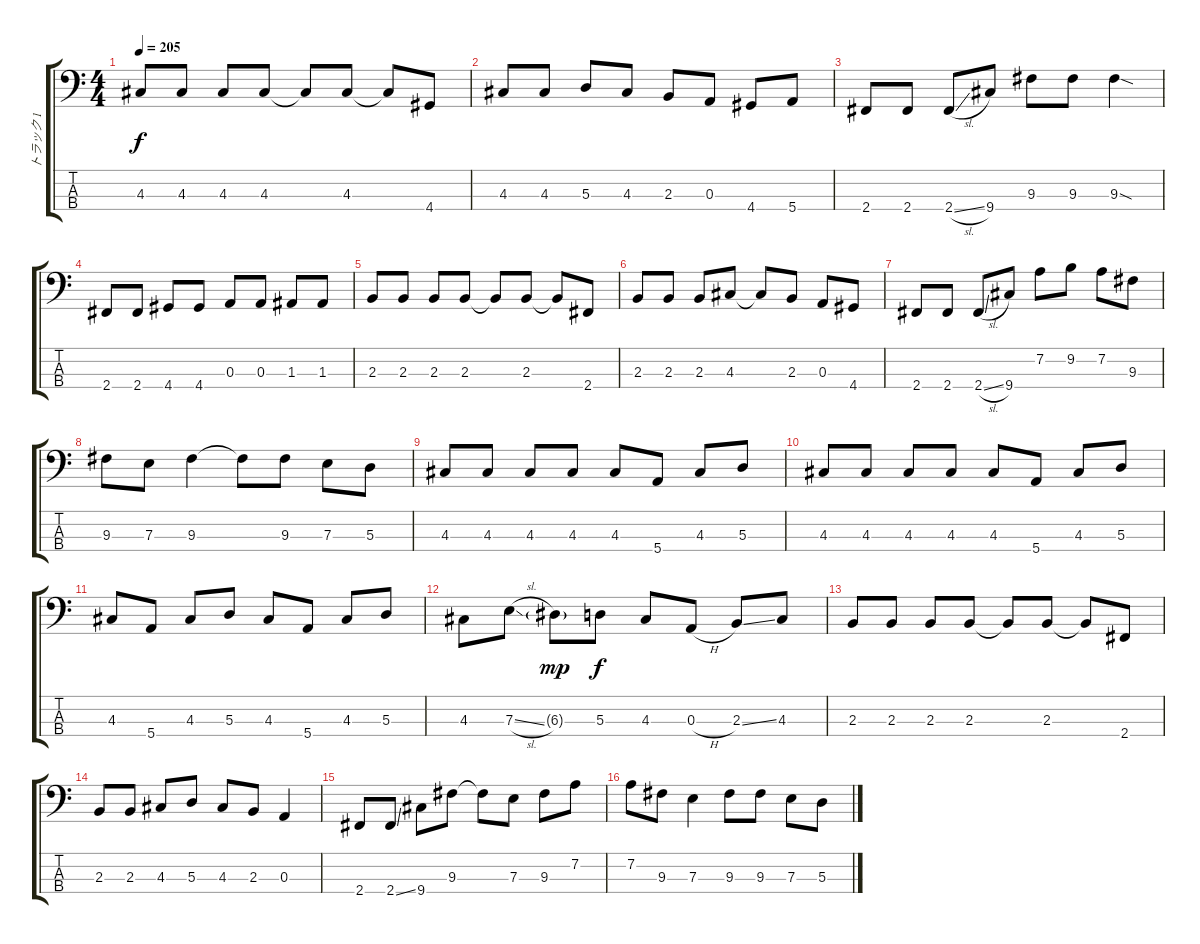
\track ("トラック 1" "トラック 1") {instrument electricbasspick}
\staff {score tabs}
\tuning (G2 D2 A1 E1) {hide}
\ts (4 4)
\tempo 205
\clef f4
\ks c
4.3.8{dy f} 4.3.8 4.3.8 4.3.8 4.3{t}.8 4.3.8 4.3{t}.8 4.4.8 |
4.3.8 4.3.8 5.3.8 4.3.8 2.3.8 0.3.8 4.4.8 5.4.8 |
2.4.8 2.4.8 2.4{sl}.8 9.4.8 9.3.8 9.3.8 9.3{sod}.4 |
2.4.8 2.4.8 4.4.8 4.4.8 0.3.8 0.3.8 1.3.8 1.3.8 |
2.3.8 2.3.8 2.3.8 2.3.8 2.3{t}.8 2.3.8 2.3{t}.8 2.4.8 |
2.3.8 2.3.8 2.3.8 4.3.8 4.3{t}.8 2.3.8 0.3.8 4.4.8 |
2.4.8 2.4.8 2.4{sl}.8 9.4.8 7.2.8 9.2.8 7.2.8 9.3.8 |
9.3.8 7.3.8 9.3.4 9.3{t}.8 9.3.8 7.3.8 5.3.8 |
4.3.8 4.3.8 4.3.8 4.3.8 4.3.8 5.4.8 4.3.8 5.3.8 |
4.3.8 4.3.8 4.3.8 4.3.8 4.3.8 5.4.8 4.3.8 5.3.8 |
4.3.8 5.4.8 4.3.8 5.3.8 4.3.8 5.4.8 4.3.8 5.3.8 |
4.3.8 7.3{sl}.8 6.3{g}.8{dy mp} 5.3.8{dy f} 4.3.8 0.3{h}.8 2.3{ss}.8 4.3.8 |
2.3.8 2.3.8 2.3.8 2.3.8 2.3{t}.8 2.3.8 2.3{t}.8 2.4.8 |
2.3.8 2.3.8 4.3.8 5.3.8 4.3.8 2.3.8 0.3.4 |
2.4.8 2.4{ss}.8 9.4.8 9.3.8 9.3{t}.8 7.3.8 9.3.8 7.2.8 |
7.2.8 9.3.8 7.3.4 9.3.8 9.3.8 7.3.8 5.3.8
